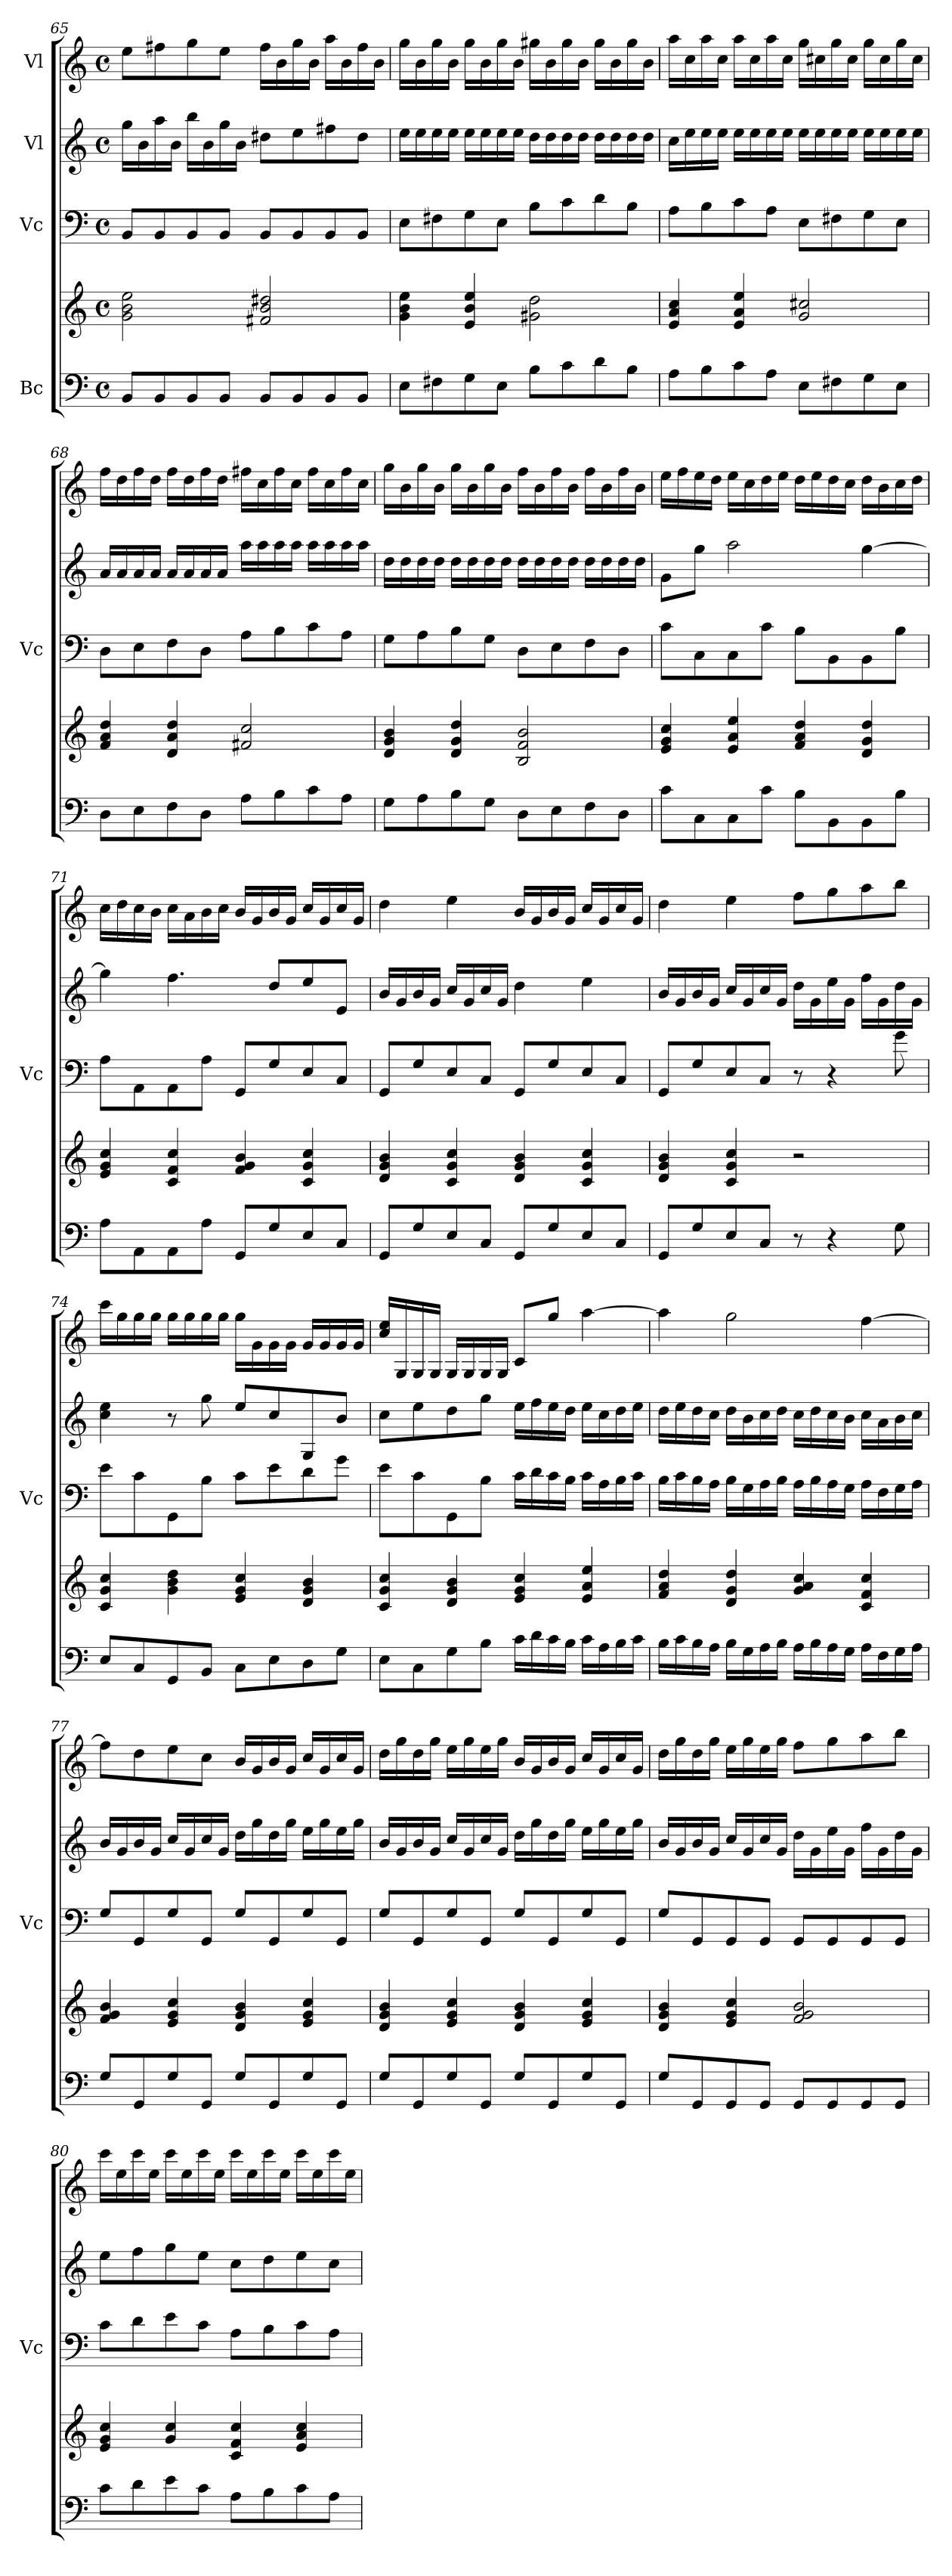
**kern	**kern	**kern	**kern	**kern
*part4	*part4	*part3	*part2	*part1
*staff5	*staff4	*staff3	*staff2	*staff1
*I"Bc	*	*I"Vc	*I"Vl	*I"Vl
*	*	*I'Vc	*	*
*clefF4	*clefG2	*clefF4	*clefG2	*clefG2
*k[]	*k[]	*k[]	*k[]	*k[]
*M4/4	*M4/4	*M4/4	*M4/4	*M4/4
*met(c)	*met(c)	*met(c)	*met(c)	*met(c)
=65	=65	=65	=65	=65
8BB/L	2g\ 2b\ 2ee\	8BB/L	16gg\LL	8ee\L
.	.	.	16b\	.
8BB/	.	8BB/	16aa\	8ff#X\
.	.	.	16b\JJ	.
8BB/	.	8BB/	16bb\LL	8gg\
.	.	.	16b\	.
8BB/J	.	8BB/J	16gg\	8ee\J
.	.	.	16b\JJ	.
8BB/L	2f#X/ 2b/ 2dd#X/	8BB/L	8dd#X\L	16ff#\LL
.	.	.	.	16b\
8BB/	.	8BB/	8ee\	16gg\
.	.	.	.	16b\JJ
8BB/	.	8BB/	8ff#X\	16aa\LL
.	.	.	.	16b\
8BB/J	.	8BB/J	8dd#\J	16ff#\
.	.	.	.	16b\JJ
=66	=66	=66	=66	=66
8E\L	4g\ 4b\ 4ee\	8E\L	16ee\LL	16gg\LL
.	.	.	16ee\	16b\
8F#X\	.	8F#X\	16ee\	16gg\
.	.	.	16ee\JJ	16b\JJ
8G\	4e/ 4b/ 4ee/	8G\	16ee\LL	16gg\LL
.	.	.	16ee\	16b\
8E\J	.	8E\J	16ee\	16gg\
.	.	.	16ee\JJ	16b\JJ
8B\L	2g#X\ 2dd\	8B\L	16dd\LL	16gg#X\LL
.	.	.	16dd\	16b\
8c\	.	8c\	16dd\	16gg#\
.	.	.	16dd\JJ	16b\JJ
8d\	.	8d\	16dd\LL	16gg#\LL
.	.	.	16dd\	16b\
8B\J	.	8B\J	16dd\	16gg#\
.	.	.	16dd\JJ	16b\JJ
!!LO:LB:g=z
=67	=67	=67	=67	=67
8A\L	4e/ 4a/ 4cc/	8A\L	16cc\LL	16aa\LL
.	.	.	16ee\	16cc\
8B\	.	8B\	16ee\	16aa\
.	.	.	16ee\JJ	16cc\JJ
8c\	4e/ 4a/ 4ee/	8c\	16ee\LL	16aa\LL
.	.	.	16ee\	16cc\
8A\J	.	8A\J	16ee\	16aa\
.	.	.	16ee\JJ	16cc\JJ
8E\L	2g/ 2cc#X/	8E\L	16ee\LL	16gg\LL
.	.	.	16ee\	16cc#X\
8F#X\	.	8F#X\	16ee\	16gg\
.	.	.	16ee\JJ	16cc#\JJ
8G\	.	8G\	16ee\LL	16gg\LL
.	.	.	16ee\	16cc#\
8E\J	.	8E\J	16ee\	16gg\
.	.	.	16ee\JJ	16cc#\JJ
=68	=68	=68	=68	=68
8D\L	4f/ 4a/ 4dd/	8D\L	16a/LL	16ff\LL
.	.	.	16a/	16dd\
8E\	.	8E\	16a/	16ff\
.	.	.	16a/JJ	16dd\JJ
8F\	4d/ 4a/ 4dd/	8F\	16a/LL	16ff\LL
.	.	.	16a/	16dd\
8D\J	.	8D\J	16a/	16ff\
.	.	.	16a/JJ	16dd\JJ
8A\L	2f#X/ 2cc/	8A\L	16aa\LL	16ff#X\LL
.	.	.	16aa\	16cc\
8B\	.	8B\	16aa\	16ff#\
.	.	.	16aa\JJ	16cc\JJ
8c\	.	8c\	16aa\LL	16ff#\LL
.	.	.	16aa\	16cc\
8A\J	.	8A\J	16aa\	16ff#\
.	.	.	16aa\JJ	16cc\JJ
=69	=69	=69	=69	=69
8G\L	4d/ 4g/ 4b/	8G\L	16dd\LL	16gg\LL
.	.	.	16dd\	16b\
8A\	.	8A\	16dd\	16gg\
.	.	.	16dd\JJ	16b\JJ
8B\	4d/ 4g/ 4dd/	8B\	16dd\LL	16gg\LL
.	.	.	16dd\	16b\
8G\J	.	8G\J	16dd\	16gg\
.	.	.	16dd\JJ	16b\JJ
8D\L	2B/ 2f/ 2b/	8D\L	16dd\LL	16ff\LL
.	.	.	16dd\	16b\
8E\	.	8E\	16dd\	16ff\
.	.	.	16dd\JJ	16b\JJ
8F\	.	8F\	16dd\LL	16ff\LL
.	.	.	16dd\	16b\
8D\J	.	8D\J	16dd\	16ff\
.	.	.	16dd\JJ	16b\JJ
!!LO:PB:g=z
=70	=70	=70	=70	=70
8c\L	4e/ 4g/ 4cc/	8c\L	8g\L	16ee\LL
.	.	.	.	16ff\
8C\	.	8C\	8gg\J	16ee\
.	.	.	.	16dd\JJ
8C\	4e/ 4a/ 4ee/	8C\	2aa\	16ee\LL
.	.	.	.	16cc\
8c\J	.	8c\J	.	16dd\
.	.	.	.	16ee\JJ
8B\L	4f/ 4a/ 4dd/	8B\L	.	16dd\LL
.	.	.	.	16ee\
8BB\	.	8BB\	.	16dd\
.	.	.	.	16cc\JJ
8BB\	4d/ 4g/ 4dd/	8BB\	[4gg\	16dd\LL
.	.	.	.	16b\
8B\J	.	8B\J	.	16cc\
.	.	.	.	16dd\JJ
=71	=71	=71	=71	=71
8A\L	4e/ 4g/ 4cc/	8A\L	4gg\]	16cc\LL
.	.	.	.	16dd\
8AA\	.	8AA\	.	16cc\
.	.	.	.	16b\JJ
8AA\	4c/ 4f/ 4cc/	8AA\	4.ff\	16cc\LL
.	.	.	.	16a\
8A\J	.	8A\J	.	16b\
.	.	.	.	16cc\JJ
8GG/L	4f/ 4g/ 4b/	8GG/L	.	16b/LL
.	.	.	.	16g/
8G/	.	8G/	8dd/L	16b/
.	.	.	.	16g/JJ
8E/	4c/ 4g/ 4cc/	8E/	8ee/	16cc/LL
.	.	.	.	16g/
8C/J	.	8C/J	8e/J	16cc/
.	.	.	.	16g/JJ
=72	=72	=72	=72	=72
8GG/L	4d/ 4g/ 4b/	8GG/L	16b/LL	4dd\
.	.	.	16g/	.
8G/	.	8G/	16b/	.
.	.	.	16g/JJ	.
8E/	4c/ 4g/ 4cc/	8E/	16cc/LL	4ee\
.	.	.	16g/	.
8C/J	.	8C/J	16cc/	.
.	.	.	16g/JJ	.
8GG/L	4d/ 4g/ 4b/	8GG/L	4dd\	16b/LL
.	.	.	.	16g/
8G/	.	8G/	.	16b/
.	.	.	.	16g/JJ
8E/	4c/ 4g/ 4cc/	8E/	4ee\	16cc/LL
.	.	.	.	16g/
8C/J	.	8C/J	.	16cc/
.	.	.	.	16g/JJ
!!LO:LB:g=z
=73	=73	=73	=73	=73
8GG/L	4d/ 4g/ 4b/	8GG/L	16b/LL	4dd\
.	.	.	16g/	.
8G/	.	8G/	16b/	.
.	.	.	16g/JJ	.
8E/	4c/ 4g/ 4cc/	8E/	16cc/LL	4ee\
.	.	.	16g/	.
8C/J	.	8C/J	16cc/	.
.	.	.	16g/JJ	.
8r	2r	8r	16dd\LL	8ff\L
.	.	.	16g\	.
4r	.	4r	16ee\	8gg\
.	.	.	16g\JJ	.
.	.	.	16ff\LL	8aa\
.	.	.	16g\	.
8G\	.	8g\	16dd\	8bb\J
.	.	.	16g\JJ	.
=74	=74	=74	=74	=74
8E/L	4c/ 4g/ 4cc/	8e\L	4cc\ 4ee\	16ccc\LL
.	.	.	.	16gg\
8C/	.	8c\	.	16gg\
.	.	.	.	16gg\JJ
8GG/	4g\ 4b\ 4dd\	8GG\	8r	16gg\LL
.	.	.	.	16gg\
8BB/J	.	8B\J	8gg\	16gg\
.	.	.	.	16gg\JJ
8C\L	4e/ 4g/ 4cc/	8c\L	8ee/L	16gg\LL
.	.	.	.	16g\
8E\	.	8e\	8cc/	16g\
.	.	.	.	16g\JJ
8D\	4d/ 4g/ 4b/	8d\	8G/	16g/LL
.	.	.	.	16g/
8G\J	.	8g\J	8b/J	16g/
.	.	.	.	16g/JJ
=75	=75	=75	=75	=75
8E\L	4c/ 4g/ 4cc/	8e\L	8cc\L	16cc/ 16ee/LL
.	.	.	.	16G/
8C\	.	8c\	8ee\	16G/
.	.	.	.	16G/JJ
8G\	4d/ 4g/ 4b/	8GG\	8dd\	16G/LL
.	.	.	.	16G/
8B\J	.	8B\J	8gg\J	16G/
.	.	.	.	16G/JJ
16c\LL	4e/ 4g/ 4cc/	16c\LL	16ee\LL	8c/L
16d\	.	16d\	16ff\	.
16c\	.	16c\	16ee\	8gg/J
16B\JJ	.	16B\JJ	16dd\JJ	.
16c\LL	4e/ 4a/ 4ee/	16c\LL	16ee\LL	[4aa\
16A\	.	16A\	16cc\	.
16B\	.	16B\	16dd\	.
16c\JJ	.	16c\JJ	16ee\JJ	.
!!LO:LB:g=z
=76	=76	=76	=76	=76
16B\LL	4f/ 4a/ 4dd/	16B\LL	16dd\LL	4aa\]
16c\	.	16c\	16ee\	.
16B\	.	16B\	16dd\	.
16A\JJ	.	16A\JJ	16cc\JJ	.
16B\LL	4d/ 4g/ 4dd/	16B\LL	16dd\LL	2gg\
16G\	.	16G\	16b\	.
16A\	.	16A\	16cc\	.
16B\JJ	.	16B\JJ	16dd\JJ	.
16A\LL	4g/ 4a/ 4cc/	16A\LL	16cc\LL	.
16B\	.	16B\	16dd\	.
16A\	.	16A\	16cc\	.
16G\JJ	.	16G\JJ	16b\JJ	.
16A\LL	4c/ 4f/ 4cc/	16A\LL	16cc\LL	[4ff\
16F\	.	16F\	16a\	.
16G\	.	16G\	16b\	.
16A\JJ	.	16A\JJ	16cc\JJ	.
=77	=77	=77	=77	=77
8G/L	4f/ 4g/ 4b/	8G/L	16b/LL	8ff\L]
.	.	.	16g/	.
8GG/	.	8GG/	16b/	8dd\
.	.	.	16g/JJ	.
8G/	4e/ 4g/ 4cc/	8G/	16cc/LL	8ee\
.	.	.	16g/	.
8GG/J	.	8GG/J	16cc/	8cc\J
.	.	.	16g/JJ	.
8G/L	4d/ 4g/ 4b/	8G/L	16dd\LL	16b/LL
.	.	.	16gg\	16g/
8GG/	.	8GG/	16dd\	16b/
.	.	.	16gg\JJ	16g/JJ
8G/	4e/ 4g/ 4cc/	8G/	16ee\LL	16cc/LL
.	.	.	16gg\	16g/
8GG/J	.	8GG/J	16ee\	16cc/
.	.	.	16gg\JJ	16g/JJ
=78	=78	=78	=78	=78
8G/L	4d/ 4g/ 4b/	8G/L	16b/LL	16dd\LL
.	.	.	16g/	16gg\
8GG/	.	8GG/	16b/	16dd\
.	.	.	16g/JJ	16gg\JJ
8G/	4e/ 4g/ 4cc/	8G/	16cc/LL	16ee\LL
.	.	.	16g/	16gg\
8GG/J	.	8GG/J	16cc/	16ee\
.	.	.	16g/JJ	16gg\JJ
8G/L	4d/ 4g/ 4b/	8G/L	16dd\LL	16b/LL
.	.	.	16gg\	16g/
8GG/	.	8GG/	16dd\	16b/
.	.	.	16gg\JJ	16g/JJ
8G/	4e/ 4g/ 4cc/	8G/	16ee\LL	16cc/LL
.	.	.	16gg\	16g/
8GG/J	.	8GG/J	16ee\	16cc/
.	.	.	16gg\JJ	16g/JJ
!!LO:PB:g=z
=79	=79	=79	=79	=79
8G/L	4d/ 4g/ 4b/	8G/L	16b/LL	16dd\LL
.	.	.	16g/	16gg\
8GG/	.	8GG/	16b/	16dd\
.	.	.	16g/JJ	16gg\JJ
8GG/	4e/ 4g/ 4cc/	8GG/	16cc/LL	16ee\LL
.	.	.	16g/	16gg\
8GG/J	.	8GG/J	16cc/	16ee\
.	.	.	16g/JJ	16gg\JJ
8GG/L	2f/ 2g/ 2b/	8GG/L	16dd\LL	8ff\L
.	.	.	16g\	.
8GG/	.	8GG/	16ee\	8gg\
.	.	.	16g\JJ	.
8GG/	.	8GG/	16ff\LL	8aa\
.	.	.	16g\	.
8GG/J	.	8GG/J	16dd\	8bb\J
.	.	.	16g\JJ	.
=80	=80	=80	=80	=80
8c\L	4e/ 4g/ 4cc/	8c\L	8ee\L	16ccc\LL
.	.	.	.	16ee\
8d\	.	8d\	8ff\	16ccc\
.	.	.	.	16ee\JJ
8e\	4g/ 4cc/	8e\	8gg\	16ccc\LL
.	.	.	.	16ee\
8c\J	.	8c\J	8ee\J	16ccc\
.	.	.	.	16ee\JJ
8A\L	4c/ 4f/ 4cc/	8A\L	8cc\L	16ccc\LL
.	.	.	.	16ee\
8B\	.	8B\	8dd\	16ccc\
.	.	.	.	16ee\JJ
8c\	4e/ 4a/ 4cc/	8c\	8ee\	16ccc\LL
.	.	.	.	16ee\
8A\J	.	8A\J	8cc\J	16ccc\
.	.	.	.	16ee\JJ
=	=	=	=	=
*-	*-	*-	*-	*-
